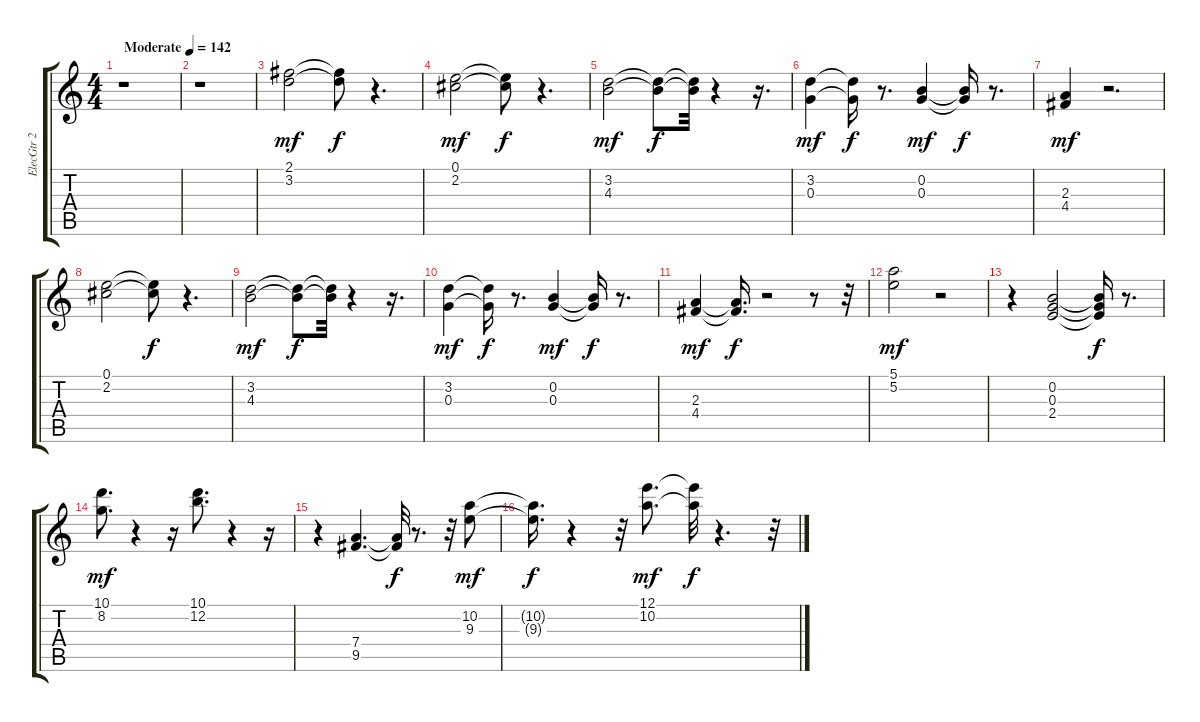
\track ("ElecGtr 2" "ElecGtr 2") {instrument overdrivenguitar}
\staff {score tabs}
\tuning (E4 B3 G3 D3 A2 E2) {hide}
\ts (4 4)
\tempo (142 "Moderate")
\clef g2
\ks c
r.1{dy mf instrument overdrivenguitar} |
r.1 |
(2.1 3.2).2{volume 14} (2.1{t} 3.2{t}).8{dy f} r.4{d} |
(0.1 2.2).2{dy mf} (0.1{t} 2.2{t}).8{dy f} r.4{d} |
(3.2 4.3).2{dy mf} (3.2{t} 4.3{t}).8{dy f} (3.2{t} 4.3{t}).32 r.4 r.16{d} |
(3.2 0.3).4{dy mf} (3.2{t} 0.3{t}).16{dy f} r.8{d} (0.2 0.3).4{dy mf} (0.2{t} 0.3{t}).16{dy f} r.8{d} |
(2.3 4.4).4{dy mf} r.2{d} |
(0.1 2.2).2 (0.1{t} 2.2{t}).8{dy f} r.4{d} |
(3.2 4.3).2{dy mf} (3.2{t} 4.3{t}).8{dy f} (3.2{t} 4.3{t}).32 r.4 r.16{d} |
(3.2 0.3).4{dy mf} (3.2{t} 0.3{t}).16{dy f} r.8{d} (0.2 0.3).4{dy mf} (0.2{t} 0.3{t}).16{dy f} r.8{d} |
(2.3 4.4).4{dy mf} (2.3{t} 4.4{t}).16{d dy f} r.2 r.8 r.32 |
(5.1 5.2).2{dy mf} r.2 |
r.4 (0.2 0.3 2.4).2 (0.2{t} 0.3{t} 2.4{t}).16{dy f} r.8{d} |
(10.1 8.2).8{d dy mf} r.4 r.16 (10.1 12.2).8{d} r.4 r.16 |
r.4 (7.4 9.5).4{d} (7.4{t} 9.5{t}).32{dy f} r.8{d} r.32 (10.2 9.3).8{dy mf} |
(10.2{t} 9.3{t}).16{d dy f} r.4 r.32 (12.1 10.2).8{d dy mf} (12.1{t} 10.2{t}).32{dy f} r.4{d} r.32
